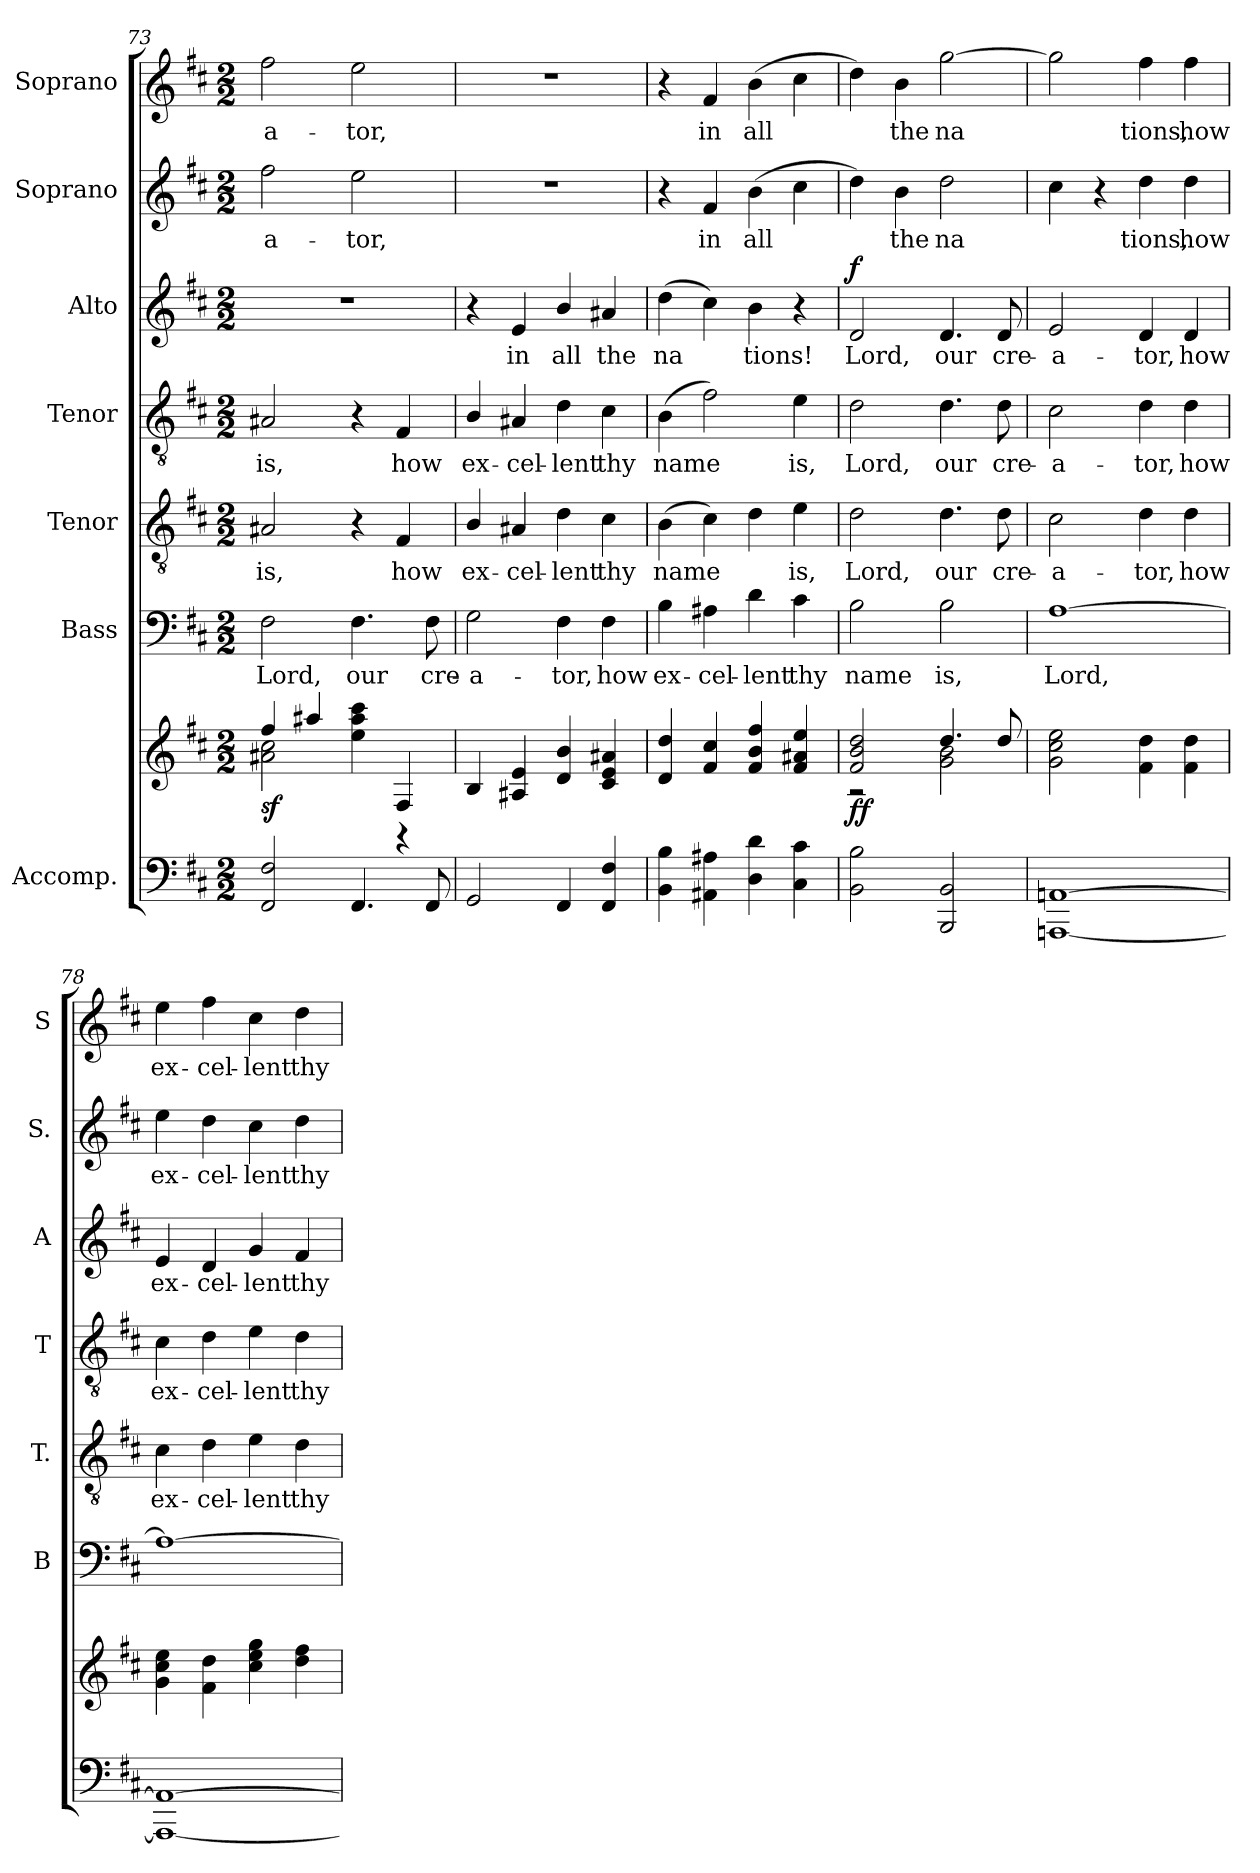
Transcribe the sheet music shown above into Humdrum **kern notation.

**kern	**kern	**dynam	**kern	**text	**kern	**text	**kern	**text	**kern	**text	**dynam	**kern	**text	**kern	**text
*part7	*part7	*part7	*part6	*part6	*part5	*part5	*part4	*part4	*part3	*part3	*part3	*part2	*part2	*part1	*part1
*staff8	*staff7	*staff7/8	*staff6	*staff6	*staff5	*staff5	*staff4	*staff4	*staff3	*staff3	*staff3	*staff2	*staff2	*staff1	*staff1
*I"Accomp.	*	*	*I"Bass	*	*I"Tenor	*	*I"Tenor	*	*I"Alto	*	*	*I"Soprano	*	*I"Soprano	*
*	*	*	*I'B	*	*I'T.	*	*I'T	*	*I'A	*	*	*I'S.	*	*I'S	*
*clefF4	*clefG2	*	*clefF4	*	*clefGv2	*	*clefGv2	*	*clefG2	*	*	*clefG2	*	*clefG2	*
*k[f#c#]	*k[f#c#]	*	*k[f#c#]	*	*k[f#c#]	*	*k[f#c#]	*	*k[f#c#]	*	*	*k[f#c#]	*	*k[f#c#]	*
*D:	*D:	*	*D:	*	*D:	*	*D:	*	*D:	*	*	*D:	*	*D:	*
*M2/2	*M2/2	*	*M2/2	*	*M2/2	*	*M2/2	*	*M2/2	*	*	*M2/2	*	*M2/2	*
=73	=73	=73	=73	=73	=73	=73	=73	=73	=73	=73	=73	=73	=73	=73	=73
*	*^	*	*	*	*	*	*	*	*	*	*	*	*	*	*
!	!	!	!LO:DY:b	!	!LO:LY:b	!	!LO:LY:b	!	!LO:LY:b	!	!	!	!	!LO:LY:b	!	!LO:LY:b
2FF#/ 2F#/	4ff#/	2a#X\ 2cc#i\	sf	2F#\	Lord,	2A#X/	is,	2A#X/	is,	1r	.	.	2ff#\	-a-	2ff#\	-a-
.	4aa#X/	.	.	.	.	.	.	.	.	.	.	.	.	.	.	.
!	!	!	!	!	!LO:LY:b	!	!	!	!	!	!	!	!	!LO:LY:b	!	!LO:LY:b
4.FF#/	4ryy	4ee\ 4aa#\ 4ccc#\	.	4.F#\	our	4r	.	4r	.	.	.	.	2ee\	-tor,	2ee\	-tor,
!	!	!	!	!	!	!	!LO:LY:b	!	!LO:LY:b	!	!	!	!	!	!	!
.	4F#/	4r	.	.	.	4F#/	how	4F#/	how	.	.	.	.	.	.	.
!	!	!	!	!	!LO:LY:b	!	!	!	!	!	!	!	!	!	!	!
8FF#/	.	.	.	8F#\	cre-	.	.	.	.	.	.	.	.	.	.	.
*	*v	*v	*	*	*	*	*	*	*	*	*	*	*	*	*	*
!!LO:PB:g=z
=74	=74	=74	=74	=74	=74	=74	=74	=74	=74	=74	=74	=74	=74	=74	=74
!	!	!	!	!LO:LY:b	!	!LO:LY:b	!	!LO:LY:b	!	!	!	!	!	!	!
2GG/	4B/	.	2G\	-a-	4B/	ex-	4B/	ex-	4r	.	.	1r	.	1r	.
!	!	!	!	!	!	!LO:LY:b	!	!LO:LY:b	!	!LO:LY:b	!	!	!	!	!
.	4A#X/ 4e/	.	.	.	4A#X/	-cel-	4A#X/	-cel-	4e/	in	.	.	.	.	.
!	!	!	!	!LO:LY:b	!	!LO:LY:b	!	!LO:LY:b	!	!LO:LY:b	!	!	!	!	!
4FF#/	4d/ 4b/	.	4F#\	-tor,	4d\	-lent	4d\	-lent	4b/	all	.	.	.	.	.
!	!	!	!	!LO:LY:b	!	!LO:LY:b	!	!LO:LY:b	!	!LO:LY:b	!	!	!	!	!
4FF#/ 4F#/	4c#/ 4e/ 4a#X/	.	4F#\	how	4c#\	thy	4c#\	thy	4a#X/	the	.	.	.	.	.
=75	=75	=75	=75	=75	=75	=75	=75	=75	=75	=75	=75	=75	=75	=75	=75
!	!	!	!	!LO:LY:b	!	!LO:LY:b	!	!LO:LY:b	!	!LO:LY:b	!	!	!	!	!
4BB\ 4B\	4d/ 4dd/	.	4B\	ex-	(>4B\	name	(>4B\	name	(>4dd\	na­	.	4r	.	4r	.
!	!	!	!	!LO:LY:b	!	!	!	!	!	!	!	!	!LO:LY:b	!	!LO:LY:b
4AA#X\ 4A#X\	4f#/ 4cc#/	.	4A#X\	-cel-	4c#\)	.	2f#\)	.	4cc#\)	.	.	4f#/	in	4f#/	in
!	!	!	!	!LO:LY:b	!	!	!	!	!	!LO:LY:b	!	!	!LO:LY:b	!	!LO:LY:b
4D\ 4d\	4f#/ 4b/ 4ff#/	.	4d\	-lent	4d\	.	.	.	4b\	tions!	.	(>4b\	all	(>4b\	all
!	!	!	!	!LO:LY:b	!	!LO:LY:b	!	!LO:LY:b	!	!	!	!	!	!	!
4C#\ 4c#\	4f#/ 4a#X/ 4ee/	.	4c#\	thy	4e\	is,	4e\	is,	4r	.	.	4cc#\	.	4cc#\	.
=76	=76	=76	=76	=76	=76	=76	=76	=76	=76	=76	=76	=76	=76	=76	=76
*	*^	*	*	*	*	*	*	*	*	*	*	*	*	*	*
!	!	!	!LO:DY:b	!	!LO:LY:b	!	!LO:LY:b	!	!LO:LY:b	!	!LO:LY:b	!LO:DY:b	!	!	!	!
2BB\ 2B\	2f#/ 2b/ 2dd/	2r	ff	2B\	name	2d\	Lord,	2d\	Lord,	2d/	Lord,	f	4dd\)	.	4dd\)	.
!	!	!	!	!	!	!	!	!	!	!	!	!	!	!LO:LY:b	!	!LO:LY:b
.	.	.	.	.	.	.	.	.	.	.	.	.	4b\	the	4b\	the
!	!	!	!	!	!LO:LY:b	!	!LO:LY:b	!	!LO:LY:b	!	!LO:LY:b	!	!	!LO:LY:b	!	!LO:LY:b
2BBB/ 2BB/	4.dd/	2g\ 2b\	.	2B\	is,	4.d\	our	4.d\	our	4.d/	our	.	2dd\	na­	[2gg\	na­
!	!	!	!	!	!	!	!LO:LY:b	!	!LO:LY:b	!	!LO:LY:b	!	!	!	!	!
.	8dd/	.	.	.	.	8d\	cre-	8d\	cre-	8d/	cre-	.	.	.	.	.
=77	=77	=77	=77	=77	=77	=77	=77	=77	=77	=77	=77	=77	=77	=77	=77	=77
!	!	!	!	!	!LO:LY:b	!	!LO:LY:b	!	!LO:LY:b	!	!LO:LY:b	!	!	!	!	!
[1AAAni [1AAni	1ryy	2g\ 2cc#\ 2ee\	.	[1A	Lord,	2c#\	-a-	2c#\	-a-	2e/	-a-	.	4cc#\	.	2gg\]	.
.	.	.	.	.	.	.	.	.	.	.	.	.	4r	.	.	.
!	!	!	!	!	!	!	!LO:LY:b	!	!LO:LY:b	!	!LO:LY:b	!	!	!LO:LY:b	!	!LO:LY:b
.	.	4f#\ 4dd\	.	.	.	4d\	-tor,	4d\	-tor,	4d/	-tor,	.	4dd\	tions,	4ff#\	tions,
!	!	!	!	!	!	!	!LO:LY:b	!	!LO:LY:b	!	!LO:LY:b	!	!	!LO:LY:b	!	!LO:LY:b
.	.	4f#\ 4dd\	.	.	.	4d\	how	4d\	how	4d/	how	.	4dd\	how	4ff#\	how
=78	=78	=78	=78	=78	=78	=78	=78	=78	=78	=78	=78	=78	=78	=78	=78	=78
!	!	!	!	!	!	!	!LO:LY:b	!	!LO:LY:b	!	!LO:LY:b	!	!	!LO:LY:b	!	!LO:LY:b
1AAA_ 1AA_	1ryy	4g\ 4cc#\ 4ee\	.	1A_	.	4c#\	ex-	4c#\	ex-	4e/	ex-	.	4ee\	ex-	4ee\	ex-
!	!	!	!	!	!	!	!LO:LY:b	!	!LO:LY:b	!	!LO:LY:b	!	!	!LO:LY:b	!	!LO:LY:b
.	.	4f#\ 4dd\	.	.	.	4d\	-cel-	4d\	-cel-	4d/	-cel-	.	4dd\	-cel-	4ff#\	-cel-
!	!	!	!	!	!	!	!LO:LY:b	!	!LO:LY:b	!	!LO:LY:b	!	!	!LO:LY:b	!	!LO:LY:b
.	.	4cc#\ 4ee\ 4gg\	.	.	.	4e\	-lent	4e\	-lent	4g/	-lent	.	4cc#\	-lent	4cc#\	-lent
!	!	!	!	!	!	!	!LO:LY:b	!	!LO:LY:b	!	!LO:LY:b	!	!	!LO:LY:b	!	!LO:LY:b
.	.	4dd\ 4ff#\	.	.	.	4d\	thy	4d\	thy	4f#/	thy	.	4dd\	thy	4dd\	thy
*	*v	*v	*	*	*	*	*	*	*	*	*	*	*	*	*	*
=	=	=	=	=	=	=	=	=	=	=	=	=	=	=	=
*-	*-	*-	*-	*-	*-	*-	*-	*-	*-	*-	*-	*-	*-	*-	*-
